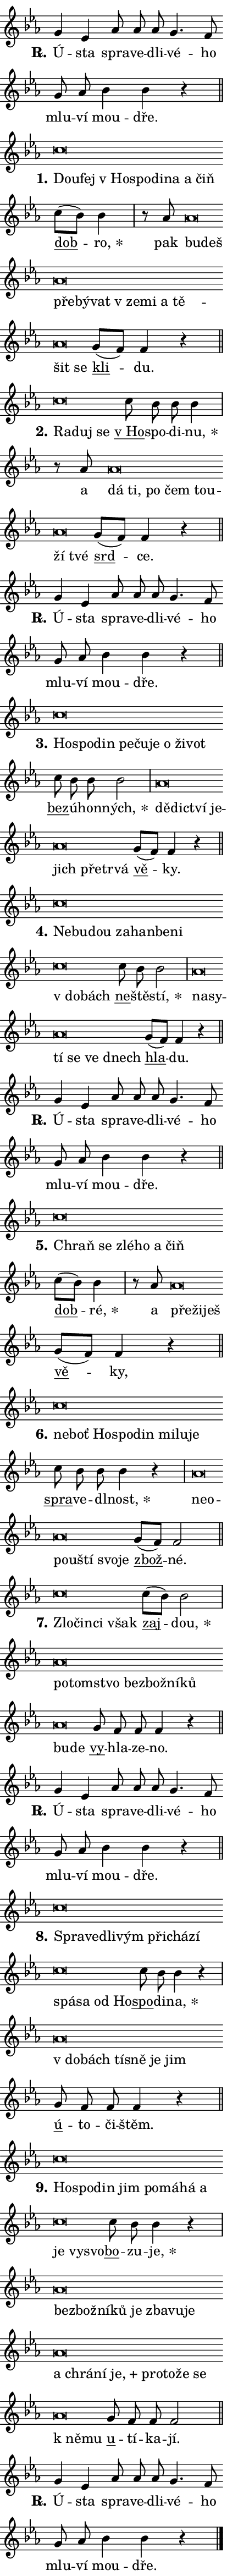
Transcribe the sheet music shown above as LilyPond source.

\version "2.24.0"
\header { tagline = "" }
\paper {
  indent = 0\cm
  top-margin = 0\cm
  right-margin = 0.13\cm % to fit lyric hyphens
  bottom-margin = 0\cm
  left-margin = 0\cm
  paper-width = 7\cm
  page-breaking = #ly:one-page-breaking
  system-system-spacing.basic-distance = #11
  score-system-spacing.basic-distance = #11
  ragged-last = ##f
}


%% Author: Thomas Morley
%% https://lists.gnu.org/archive/html/lilypond-user/2020-05/msg00002.html
#(define (line-position grob)
"Returns position of @var[grob} in current system:
   @code{'start}, if at first time-step
   @code{'end}, if at last time-step
   @code{'middle} otherwise
"
  (let* ((col (ly:item-get-column grob))
         (ln (ly:grob-object col 'left-neighbor))
         (rn (ly:grob-object col 'right-neighbor))
         (col-to-check-left (if (ly:grob? ln) ln col))
         (col-to-check-right (if (ly:grob? rn) rn col))
         (break-dir-left
           (and
             (ly:grob-property col-to-check-left 'non-musical #f)
             (ly:item-break-dir col-to-check-left)))
         (break-dir-right
           (and
             (ly:grob-property col-to-check-right 'non-musical #f)
             (ly:item-break-dir col-to-check-right))))
        (cond ((eqv? 1 break-dir-left) 'start)
              ((eqv? -1 break-dir-right) 'end)
              (else 'middle))))

#(define (tranparent-at-line-position vctor)
  (lambda (grob)
  "Relying on @code{line-position} select the relevant enry from @var{vctor}.
Used to determine transparency,"
    (case (line-position grob)
      ((end) (not (vector-ref vctor 0)))
      ((middle) (not (vector-ref vctor 1)))
      ((start) (not (vector-ref vctor 2))))))

noteHeadBreakVisibility =
#(define-music-function (break-visibility)(vector?)
"Makes @code{NoteHead}s transparent relying on @var{break-visibility}"
#{
  \override NoteHead.transparent =
    #(tranparent-at-line-position break-visibility)
#})

#(define delete-ledgers-for-transparent-note-heads
  (lambda (grob)
    "Reads whether a @code{NoteHead} is transparent.
If so this @code{NoteHead} is removed from @code{'note-heads} from
@var{grob}, which is supposed to be @code{LedgerLineSpanner}.
As a result ledgers are not printed for this @code{NoteHead}"
    (let* ((nhds-array (ly:grob-object grob 'note-heads))
           (nhds-list
             (if (ly:grob-array? nhds-array)
                 (ly:grob-array->list nhds-array)
                 '()))
           ;; Relies on the transparent-property being done before
           ;; Staff.LedgerLineSpanner.after-line-breaking is executed.
           ;; This is fragile ...
           (to-keep
             (remove
               (lambda (nhd)
                 (ly:grob-property nhd 'transparent #f))
               nhds-list)))
      ;; TODO find a better method to iterate over grob-arrays, similiar
      ;; to filter/remove etc for lists
      ;; For now rebuilt from scratch
      (set! (ly:grob-object grob 'note-heads)  '())
      (for-each
        (lambda (nhd)
          (ly:pointer-group-interface::add-grob grob 'note-heads nhd))
        to-keep))))

squashNotes = {
  \override NoteHead.X-extent = #'(-0.2 . 0.2)
  \override NoteHead.Y-extent = #'(-0.75 . 0)
  \override NoteHead.stencil =
    #(lambda (grob)
       (let ((pos (ly:grob-property grob 'staff-position)))
         (begin
           (if (< pos -7) (display "ERROR: Lower brevis then expected\n") (display ""))
           (if (<= pos -6) ly:text-interface::print ly:note-head::print))))
}
unSquashNotes = {
  \revert NoteHead.X-extent
  \revert NoteHead.Y-extent
  \revert NoteHead.stencil
}

hideNotes = \noteHeadBreakVisibility #begin-of-line-visible
unHideNotes = \noteHeadBreakVisibility #all-visible

% work-around for resetting accidentals
% https://lilypond.org/doc/v2.23/Documentation/notation/displaying-rhythms#unmetered-music
cadenzaMeasure = {
  \cadenzaOff
  \partial 1024 s1024
  \cadenzaOn
}

#(define-markup-command (accent layout props text) (markup?)
  "Underline accented syllable"
  (interpret-markup layout props
    #{\markup \override #'(offset . 4.3) \underline { #text }#}))

responsum = \markup \concat {
  "R" \hspace #-1.05 \path #0.1 #'((moveto 0 0.07) (lineto 0.9 0.8)) \hspace #0.05 "."
}

spaceSize = #0.6828661417322834 % exact space size for TeX Gyre Schola

\layout {
  \context {
    \Staff
    \remove "Time_signature_engraver"
    \override LedgerLineSpanner.after-line-breaking = #delete-ledgers-for-transparent-note-heads
  }
  \context {
    \Lyrics {
      \override LyricSpace.minimum-distance = \spaceSize
      \override LyricText.font-name = #"TeX Gyre Schola"
      \override LyricText.font-size = 1
      \override StanzaNumber.font-name = #"TeX Gyre Schola Bold"
      \override StanzaNumber.font-size = 1
    }
  }
  \context {
    \Score 
    \override NoteHead.text =
      #(lambda (grob) 
        (let ((pos (ly:grob-property grob 'staff-position)))
          #{\markup {
            \combine
              \halign #-0.55 \raise #(if (= pos -6) 0 0.5) \override #'(thickness . 2) \draw-line #'(3.2 . 0)
              \musicglyph "noteheads.sM1"
          }#}))
  }
}

% magnetic-lyrics.ily
%
%   written by
%     Jean Abou Samra <jean@abou-samra.fr>
%     Werner Lemberg <wl@gnu.org>
%
%   adapted by
%     Jiri Hon <jiri.hon@gmail.com>
%
% Version 2022-Apr-15

% https://www.mail-archive.com/lilypond-user@gnu.org/msg149350.html

#(define (Left_hyphen_pointer_engraver context)
   "Collect syllable-hyphen-syllable occurrences in lyrics and store
them in properties.  This engraver only looks to the left.  For
example, if the lyrics input is @code{foo -- bar}, it does the
following.

@itemize @bullet
@item
Set the @code{text} property of the @code{LyricHyphen} grob between
@q{foo} and @q{bar} to @code{foo}.

@item
Set the @code{left-hyphen} property of the @code{LyricText} grob with
text @q{foo} to the @code{LyricHyphen} grob between @q{foo} and
@q{bar}.
@end itemize

Use this auxiliary engraver in combination with the
@code{lyric-@/text::@/apply-@/magnetic-@/offset!} hook."
   (let ((hyphen #f)
         (text #f))
     (make-engraver
      (acknowledgers
       ((lyric-syllable-interface engraver grob source-engraver)
        (set! text grob)))
      (end-acknowledgers
       ((lyric-hyphen-interface engraver grob source-engraver)
        ;(when (not (grob::has-interface grob 'lyric-space-interface))
          (set! hyphen grob)));)
      ((stop-translation-timestep engraver)
       (when (and text hyphen)
         (ly:grob-set-object! text 'left-hyphen hyphen))
       (set! text #f)
       (set! hyphen #f)))))

#(define (lyric-text::apply-magnetic-offset! grob)
   "If the space between two syllables is less than the value in
property @code{LyricText@/.details@/.squash-threshold}, move the right
syllable to the left so that it gets concatenated with the left
syllable.

Use this function as a hook for
@code{LyricText@/.after-@/line-@/breaking} if the
@code{Left_@/hyphen_@/pointer_@/engraver} is active."
   (let ((hyphen (ly:grob-object grob 'left-hyphen #f)))
     (when hyphen
       (let ((left-text (ly:spanner-bound hyphen LEFT)))
         (when (grob::has-interface left-text 'lyric-syllable-interface)
           (let* ((common (ly:grob-common-refpoint grob left-text X))
                  (this-x-ext (ly:grob-extent grob common X))
                  (left-x-ext
                   (begin
                     ;; Trigger magnetism for left-text.
                     (ly:grob-property left-text 'after-line-breaking)
                     (ly:grob-extent left-text common X)))
                  ;; `delta` is the gap width between two syllables.
                  (delta (- (interval-start this-x-ext)
                            (interval-end left-x-ext)))
                  (details (ly:grob-property grob 'details))
                  (threshold (assoc-get 'squash-threshold details 0.2)))
             (when (< delta threshold)
               (let* (;; We have to manipulate the input text so that
                      ;; ligatures crossing syllable boundaries are not
                      ;; disabled.  For languages based on the Latin
                      ;; script this is essentially a beautification.
                      ;; However, for non-Western scripts it can be a
                      ;; necessity.
                      (lt (ly:grob-property left-text 'text))
                      (rt (ly:grob-property grob 'text))
                      (is-space (grob::has-interface hyphen 'lyric-space-interface))
                      (space (if is-space " " ""))
                      (extra-delta (if is-space spaceSize 0))
                      ;; Append new syllable.
                      (ltrt-space (if (and (string? lt) (string? rt))
                                (string-append lt space rt)
                                (make-concat-markup (list lt space rt))))
                      ;; Right-align `ltrt` to the right side.
                      (ltrt-space-markup (grob-interpret-markup
                               grob
                               (make-translate-markup
                                (cons (interval-length this-x-ext) 0)
                                (make-right-align-markup ltrt-space)))))
                 (begin
                   ;; Don't print `left-text`.
                   (ly:grob-set-property! left-text 'stencil #f)
                   ;; Set text and stencil (which holds all collected
                   ;; syllables so far) and shift it to the left.
                   (ly:grob-set-property! grob 'text ltrt-space)
                   (ly:grob-set-property! grob 'stencil ltrt-space-markup)
                   (ly:grob-translate-axis! grob (- (- delta extra-delta)) X))))))))))


#(define (lyric-hyphen::displace-bounds-first grob)
   ;; Make very sure this callback isn't triggered too early.
   (let ((left (ly:spanner-bound grob LEFT))
         (right (ly:spanner-bound grob RIGHT)))
     (ly:grob-property left 'after-line-breaking)
     (ly:grob-property right 'after-line-breaking)
     (ly:lyric-hyphen::print grob)))

squashThreshold = #0.4

\layout {
  \context {
    \Lyrics
    \consists #Left_hyphen_pointer_engraver
    \override LyricText.after-line-breaking =
      #lyric-text::apply-magnetic-offset!
    \override LyricHyphen.stencil = #lyric-hyphen::displace-bounds-first
    \override LyricText.details.squash-threshold = \squashThreshold
    \override LyricHyphen.minimum-distance = 0
    \override LyricHyphen.minimum-length = \squashThreshold
  }
}

squashText = \override LyricText.details.squash-threshold = 9999
unSquashText = \override LyricText.details.squash-threshold = \squashThreshold

leftText = \override LyricText.self-alignment-X = #LEFT
unLeftText = \revert LyricText.self-alignment-X

starOffset = #(lambda (grob) 
                (let ((x_offset (ly:self-alignment-interface::aligned-on-x-parent grob)))
                  (if (= x_offset 0) 0 (+ x_offset 1.2))))

star = #(define-music-function (syllable)(string?)
"Append star separator at the end of a syllable"
#{
  \once \override LyricText.X-offset = #starOffset
  \lyricmode { \markup {
    #syllable
    \override #'((font-name . "TeX Gyre Schola Bold")) \hspace #0.2 \lower #0.65 \larger "*"
  } }
#})

starAccent = #(define-music-function (syllable)(string?)
"Append star separator at the end of a syllable and make accent"
#{
  \once \override LyricText.X-offset = #starOffset
  \lyricmode { \markup {
    \accent #syllable
    \override #'((font-name . "TeX Gyre Schola Bold")) \hspace #0.2 \lower #0.65 \larger "*"
  } }
#})

breath = #(define-music-function (syllable)(string?)
"Append breathing indicator at the end of a syllable"
#{
  \lyricmode { \markup { #syllable "+" } }
#})

optionalBreath = #(define-music-function (syllable)(string?)
"Append optional breathing indicator at the end of a syllable"
#{
  \lyricmode { \markup { #syllable "(+)" } }
#})


\score {
    <<
        \new Voice = "melody" { \cadenzaOn \key es \major \relative { g'4 es as8 as as \bar "" g4. f8 \bar "" g as bes4 bes r \cadenzaMeasure \bar "||" \break } }
        \new Lyrics \lyricsto "melody" { \lyricmode { \set stanza = \responsum
Ú -- sta spra -- ve -- dli -- vé -- ho mlu -- ví mou -- dře. } }
    >>
    \layout {}
}

\score {
    <<
        \new Voice = "melody" { \cadenzaOn \key es \major \relative { \squashNotes c''\breve*1/16 \hideNotes \breve*1/16 \bar "" \breve*1/16 \bar "" \breve*1/16 \bar "" \breve*1/16 \bar "" \breve*1/16 \bar "" \breve*1/16 \breve*1/16 \bar "" \unHideNotes \unSquashNotes \bar "" c8[( bes)] bes4 \cadenzaMeasure \bar "|" r8 as8 \squashNotes as\breve*1/16 \hideNotes \breve*1/16 \bar "" \breve*1/16 \bar "" \breve*1/16 \bar "" \breve*1/16 \bar "" \breve*1/16 \bar "" \breve*1/16 \bar "" \breve*1/16 \bar "" \breve*1/16 \bar "" \breve*1/16 \breve*1/16 \bar "" \unHideNotes \unSquashNotes \bar "" g8[( f)] f4 r \cadenzaMeasure \bar "||" \break } }
        \new Lyrics \lyricsto "melody" { \lyricmode { \set stanza = "1."
\leftText Dou -- \squashText fej "v Ho" -- spo -- di -- na a čiň \unLeftText \unSquashText \markup \accent dob -- \star ro, pak \leftText bu -- \squashText deš pře -- bý -- vat "v ze" -- mi a tě -- šit se \unLeftText \unSquashText \markup \accent kli -- du. } }
    >>
    \layout {}
}

\score {
    <<
        \new Voice = "melody" { \cadenzaOn \key es \major \relative { \squashNotes c''\breve*1/16 \hideNotes \breve*1/16 \breve*1/16 \bar "" \unHideNotes \unSquashNotes \bar "" c8 bes bes bes4 \cadenzaMeasure \bar "|" r8 as8 \squashNotes as\breve*1/16 \hideNotes \breve*1/16 \bar "" \breve*1/16 \bar "" \breve*1/16 \bar "" \breve*1/16 \bar "" \breve*1/16 \breve*1/16 \bar "" \unHideNotes \unSquashNotes \bar "" g8[( f)] f4 r \cadenzaMeasure \bar "||" \break } }
        \new Lyrics \lyricsto "melody" { \lyricmode { \set stanza = "2."
\leftText Ra -- \squashText duj se \unLeftText \unSquashText \markup \accent "v Ho" -- spo -- di -- \star nu, a \leftText dá \squashText ti, po čem tou -- ží tvé \unLeftText \unSquashText \markup \accent srd -- ce. } }
    >>
    \layout {}
}

\score {
    <<
        \new Voice = "melody" { \cadenzaOn \key es \major \relative { g'4 es as8 as as \bar "" g4. f8 \bar "" g as bes4 bes r \cadenzaMeasure \bar "||" \break } }
        \new Lyrics \lyricsto "melody" { \lyricmode { \set stanza = \responsum
Ú -- sta spra -- ve -- dli -- vé -- ho mlu -- ví mou -- dře. } }
    >>
    \layout {}
}

\score {
    <<
        \new Voice = "melody" { \cadenzaOn \key es \major \relative { \squashNotes c''\breve*1/16 \hideNotes \breve*1/16 \bar "" \breve*1/16 \bar "" \breve*1/16 \bar "" \breve*1/16 \bar "" \breve*1/16 \bar "" \breve*1/16 \bar "" \breve*1/16 \breve*1/16 \bar "" \unHideNotes \unSquashNotes \bar "" c8 bes bes bes2 \cadenzaMeasure \bar "|" \squashNotes as\breve*1/16 \hideNotes \breve*1/16 \bar "" \breve*1/16 \bar "" \breve*1/16 \bar "" \breve*1/16 \bar "" \breve*1/16 \bar "" \breve*1/16 \breve*1/16 \bar "" \unHideNotes \unSquashNotes \bar "" g8[( f)] f4 r \cadenzaMeasure \bar "||" \break } }
        \new Lyrics \lyricsto "melody" { \lyricmode { \set stanza = "3."
\leftText Ho -- \squashText spo -- din pe -- ču -- je o ži -- vot \unLeftText \unSquashText \markup \accent bez -- ú -- hon -- \star ných, \leftText dě -- \squashText dic -- tví je -- jich pře -- tr -- vá \unLeftText \unSquashText \markup \accent vě -- ky. } }
    >>
    \layout {}
}

\score {
    <<
        \new Voice = "melody" { \cadenzaOn \key es \major \relative { \squashNotes c''\breve*1/16 \hideNotes \breve*1/16 \bar "" \breve*1/16 \bar "" \breve*1/16 \bar "" \breve*1/16 \bar "" \breve*1/16 \bar "" \breve*1/16 \bar "" \breve*1/16 \breve*1/16 \bar "" \unHideNotes \unSquashNotes \bar "" c8 bes bes2 \cadenzaMeasure \bar "|" \squashNotes as\breve*1/16 \hideNotes \breve*1/16 \bar "" \breve*1/16 \bar "" \breve*1/16 \bar "" \breve*1/16 \breve*1/16 \bar "" \unHideNotes \unSquashNotes \bar "" g8[( f)] f4 r \cadenzaMeasure \bar "||" \break } }
        \new Lyrics \lyricsto "melody" { \lyricmode { \set stanza = "4."
\leftText Ne -- \squashText bu -- dou za -- han -- be -- ni "v do" -- bách \unLeftText \unSquashText \markup \accent ne -- ště -- \star stí, \leftText na -- \squashText sy -- tí se ve dnech \unLeftText \unSquashText \markup \accent hla -- du. } }
    >>
    \layout {}
}

\score {
    <<
        \new Voice = "melody" { \cadenzaOn \key es \major \relative { g'4 es as8 as as \bar "" g4. f8 \bar "" g as bes4 bes r \cadenzaMeasure \bar "||" \break } }
        \new Lyrics \lyricsto "melody" { \lyricmode { \set stanza = \responsum
Ú -- sta spra -- ve -- dli -- vé -- ho mlu -- ví mou -- dře. } }
    >>
    \layout {}
}

\score {
    <<
        \new Voice = "melody" { \cadenzaOn \key es \major \relative { \squashNotes c''\breve*1/16 \hideNotes \breve*1/16 \bar "" \breve*1/16 \bar "" \breve*1/16 \bar "" \breve*1/16 \breve*1/16 \bar "" \unHideNotes \unSquashNotes \bar "" c8[( bes)] bes4 \cadenzaMeasure \bar "|" r8 as8 \squashNotes as\breve*1/16 \hideNotes \breve*1/16 \breve*1/16 \bar "" \unHideNotes \unSquashNotes \bar "" g8[( f)] f4 r \cadenzaMeasure \bar "||" \break } }
        \new Lyrics \lyricsto "melody" { \lyricmode { \set stanza = "5."
\leftText Chraň \squashText se zlé -- ho a čiň \unLeftText \unSquashText \markup \accent dob -- \star ré, a \leftText pře -- \squashText ži -- ješ \unLeftText \unSquashText \markup \accent vě -- ky, } }
    >>
    \layout {}
}

\score {
    <<
        \new Voice = "melody" { \cadenzaOn \key es \major \relative { \squashNotes c''\breve*1/16 \hideNotes \breve*1/16 \bar "" \breve*1/16 \bar "" \breve*1/16 \bar "" \breve*1/16 \bar "" \breve*1/16 \bar "" \breve*1/16 \breve*1/16 \bar "" \unHideNotes \unSquashNotes \bar "" c8 bes bes bes4 r \cadenzaMeasure \bar "|" \squashNotes as\breve*1/16 \hideNotes \breve*1/16 \bar "" \breve*1/16 \bar "" \breve*1/16 \bar "" \breve*1/16 \breve*1/16 \bar "" \unHideNotes \unSquashNotes \bar "" g8[( f)] f2 \cadenzaMeasure \bar "||" \break } }
        \new Lyrics \lyricsto "melody" { \lyricmode { \set stanza = "6."
\leftText ne -- \squashText boť Ho -- spo -- din mi -- lu -- je \unLeftText \unSquashText \markup \accent spra -- ve -- dl -- \star nost, \leftText ne -- \squashText o -- pou -- ští svo -- je \unLeftText \unSquashText \markup \accent zbož -- né. } }
    >>
    \layout {}
}

\score {
    <<
        \new Voice = "melody" { \cadenzaOn \key es \major \relative { \squashNotes c''\breve*1/16 \hideNotes \breve*1/16 \bar "" \breve*1/16 \breve*1/16 \bar "" \unHideNotes \unSquashNotes \bar "" c8[( bes)] bes2 \cadenzaMeasure \bar "|" \squashNotes as\breve*1/16 \hideNotes \breve*1/16 \bar "" \breve*1/16 \bar "" \breve*1/16 \bar "" \breve*1/16 \bar "" \breve*1/16 \bar "" \breve*1/16 \bar "" \breve*1/16 \breve*1/16 \bar "" \unHideNotes \unSquashNotes \bar "" g8 f f f4 r \cadenzaMeasure \bar "||" \break } }
        \new Lyrics \lyricsto "melody" { \lyricmode { \set stanza = "7."
\leftText Zlo -- \squashText čin -- ci však \unLeftText \unSquashText \markup \accent zaj -- \star dou, \leftText po -- \squashText tom -- stvo bez -- bož -- ní -- ků bu -- de \unLeftText \unSquashText \markup \accent vy -- hla -- ze -- no. } }
    >>
    \layout {}
}

\score {
    <<
        \new Voice = "melody" { \cadenzaOn \key es \major \relative { g'4 es as8 as as \bar "" g4. f8 \bar "" g as bes4 bes r \cadenzaMeasure \bar "||" \break } }
        \new Lyrics \lyricsto "melody" { \lyricmode { \set stanza = \responsum
Ú -- sta spra -- ve -- dli -- vé -- ho mlu -- ví mou -- dře. } }
    >>
    \layout {}
}

\score {
    <<
        \new Voice = "melody" { \cadenzaOn \key es \major \relative { \squashNotes c''\breve*1/16 \hideNotes \breve*1/16 \bar "" \breve*1/16 \bar "" \breve*1/16 \bar "" \breve*1/16 \bar "" \breve*1/16 \bar "" \breve*1/16 \bar "" \breve*1/16 \bar "" \breve*1/16 \bar "" \breve*1/16 \breve*1/16 \bar "" \unHideNotes \unSquashNotes \bar "" c8 bes bes4 r \cadenzaMeasure \bar "|" \squashNotes as\breve*1/16 \hideNotes \breve*1/16 \bar "" \breve*1/16 \bar "" \breve*1/16 \bar "" \breve*1/16 \breve*1/16 \bar "" \unHideNotes \unSquashNotes \bar "" g8 f f f4 r \cadenzaMeasure \bar "||" \break } }
        \new Lyrics \lyricsto "melody" { \lyricmode { \set stanza = "8."
\leftText Spra -- \squashText ve -- dli -- vým při -- chá -- zí spá -- sa od Ho -- \unLeftText \unSquashText \markup \accent spo -- di -- \star na, \leftText "v do" -- \squashText bách tí -- sně je jim \unLeftText \unSquashText \markup \accent ú -- to -- či -- štěm. } }
    >>
    \layout {}
}

\score {
    <<
        \new Voice = "melody" { \cadenzaOn \key es \major \relative { \squashNotes c''\breve*1/16 \hideNotes \breve*1/16 \bar "" \breve*1/16 \bar "" \breve*1/16 \bar "" \breve*1/16 \bar "" \breve*1/16 \bar "" \breve*1/16 \bar "" \breve*1/16 \bar "" \breve*1/16 \bar "" \breve*1/16 \breve*1/16 \bar "" \unHideNotes \unSquashNotes \bar "" c8 bes bes4 r \cadenzaMeasure \bar "|" \squashNotes as\breve*1/16 \hideNotes \breve*1/16 \bar "" \breve*1/16 \bar "" \breve*1/16 \bar "" \breve*1/16 \bar "" \breve*1/16 \bar "" \breve*1/16 \bar "" \breve*1/16 \bar "" \breve*1/16 \bar "" \breve*1/16 \bar "" \breve*1/16 \bar "" \breve*1/16 \bar "" \breve*1/16 \bar "" \breve*1/16 \bar "" \breve*1/16 \bar "" \breve*1/16 \bar "" \breve*1/16 \breve*1/16 \bar "" \unHideNotes \unSquashNotes \bar "" g8 f f f2 \cadenzaMeasure \bar "||" \break } }
        \new Lyrics \lyricsto "melody" { \lyricmode { \set stanza = "9."
\leftText Ho -- \squashText spo -- din jim po -- má -- há a je vy -- svo -- \unLeftText \unSquashText \markup \accent bo -- zu -- \star je, \leftText bez -- \squashText bož -- ní -- ků je zba -- vu -- je a chrá -- ní \breath "je," pro -- to -- že se "k ně" -- mu \unLeftText \unSquashText \markup \accent u -- tí -- ka -- jí. } }
    >>
    \layout {}
}

\score {
    <<
        \new Voice = "melody" { \cadenzaOn \key es \major \relative { g'4 es as8 as as \bar "" g4. f8 \bar "" g as bes4 bes r \cadenzaMeasure \bar "||" \break } \bar "|." }
        \new Lyrics \lyricsto "melody" { \lyricmode { \set stanza = \responsum
Ú -- sta spra -- ve -- dli -- vé -- ho mlu -- ví mou -- dře. } }
    >>
    \layout {}
}
